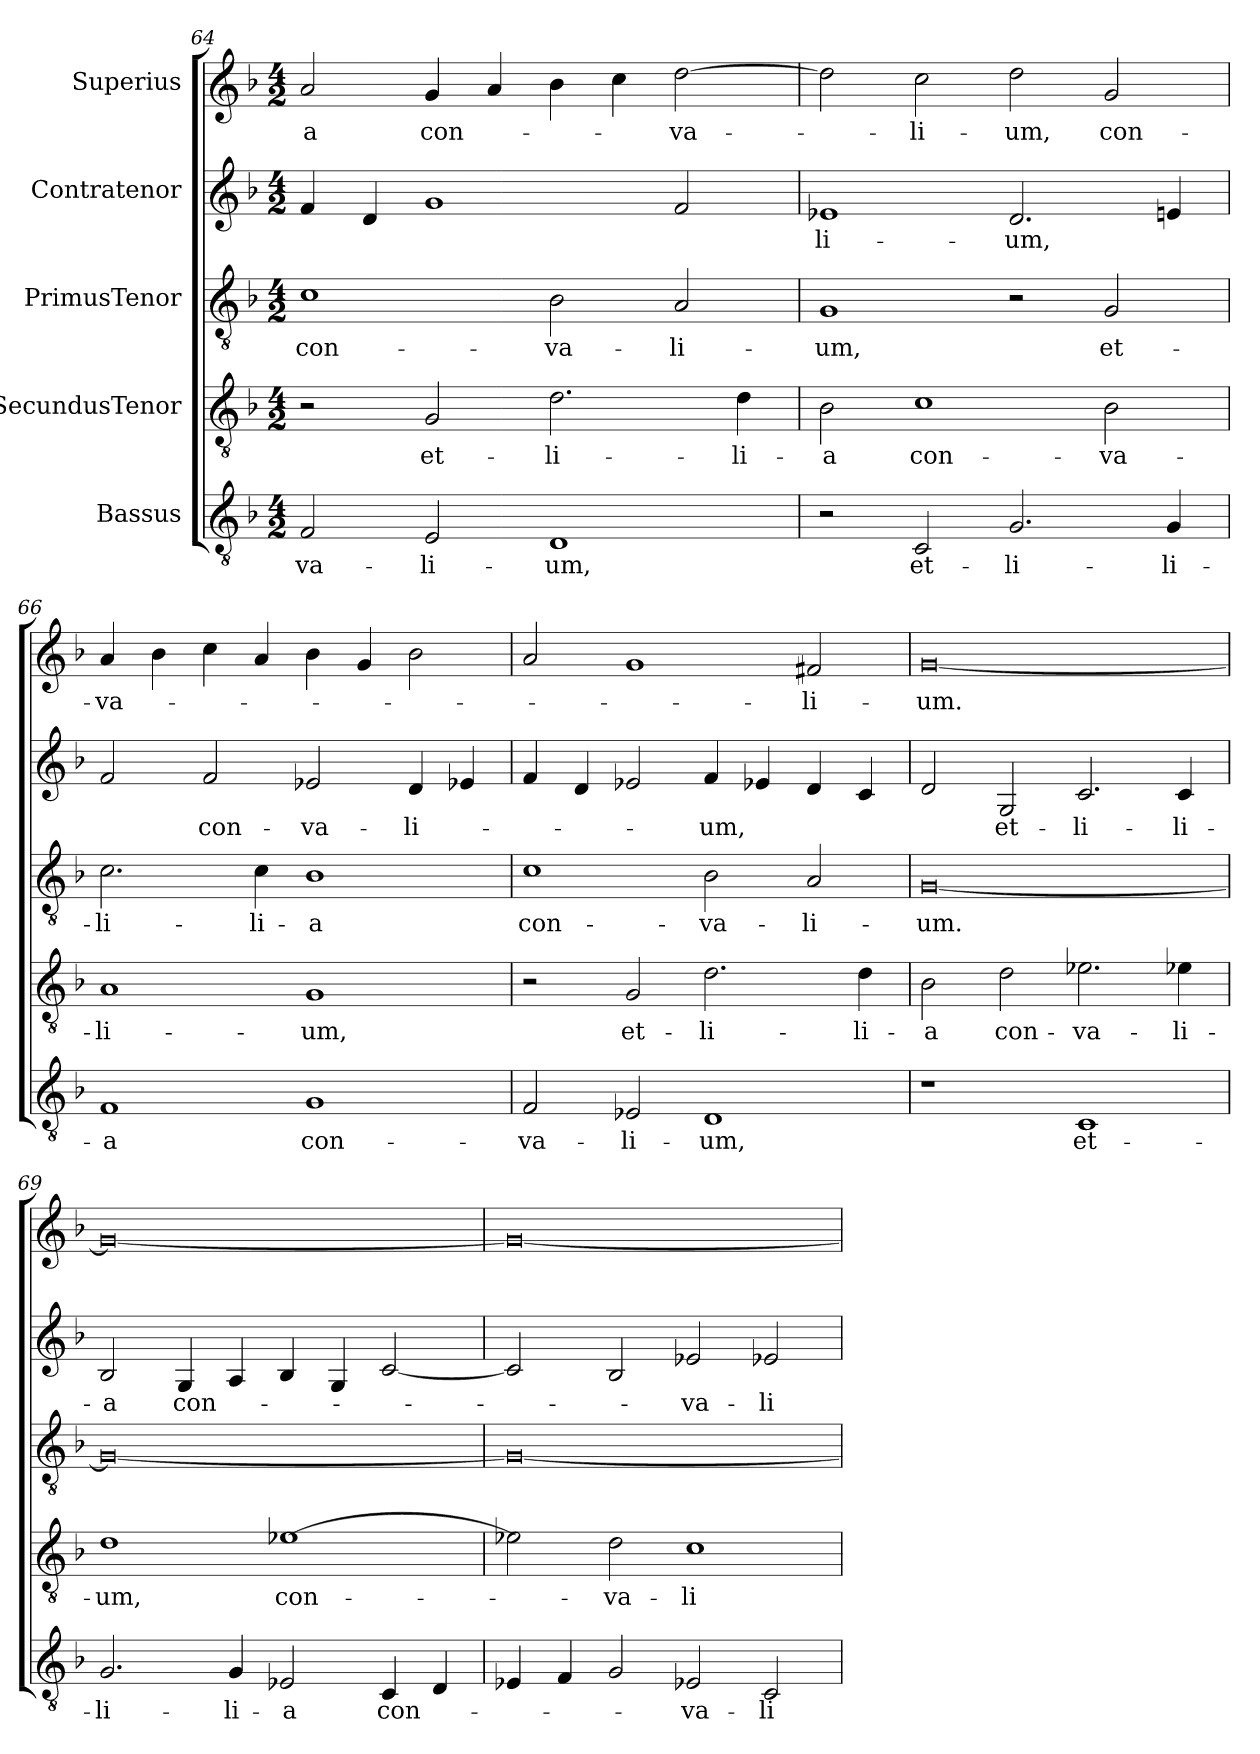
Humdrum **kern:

**kern	**text	**kern	**text	**kern	**text	**kern	**text	**kern	**text
*part5	*part5	*part4	*part4	*part3	*part3	*part2	*part2	*part1	*part1
*staff5	*staff5	*staff4	*staff4	*staff3	*staff3	*staff2	*staff2	*staff1	*staff1
*I"Bassus	*	*I"SecundusTenor	*	*I"PrimusTenor	*	*I"Contratenor	*	*I"Superius	*
*clefGv2	*	*clefGv2	*	*clefGv2	*	*clefG2	*	*clefG2	*
*k[b-]	*	*k[b-]	*	*k[b-]	*	*k[b-]	*	*k[b-]	*
*M4/2	*	*M4/2	*	*M4/2	*	*M4/2	*	*M4/2	*
=64	=64	=64	=64	=64	=64	=64	=64	=64	=64
2F/	-va-	2r	.	1c\	con-	4f/	.	2a/	-a
.	.	.	.	.	.	4d/	.	.	.
2E/	-li-	2G/	et-	.	.	1g/	.	4g/	con-
.	.	.	.	.	.	.	.	4a/	.
1D/	-um,	2.d\	li-	2B-\	-va-	.	.	4b-\	.
.	.	.	.	.	.	.	.	4cc\	.
.	.	.	.	2A/	-li-	2f/	.	[2dd\	va-
.	.	4d\	-li-	.	.	.	.	.	.
=65	=65	=65	=65	=65	=65	=65	=65	=65	=65
2r	.	2B-\	-a	1G/	-um,	1e-X/	-li-	2dd\]	.
2C/	et-	1c\	con-	.	.	.	.	2cc\	-li-
2.G/	li-	.	.	2r	.	2.d/	-um,	2dd\	-um,
.	.	2B-\	-va-	2G/	et-	.	.	2g/	con-
4G/	-li-	.	.	.	.	4en/	.	.	.
=66	=66	=66	=66	=66	=66	=66	=66	=66	=66
1F/	-a	1A/	-li-	2.c\	li-	2f/	.	4a/	-va-
.	.	.	.	.	.	.	.	4b-\	.
.	.	.	.	.	.	2f/	con-	4cc\	.
.	.	.	.	4c\	-li-	.	.	4a/	.
1G/	con-	1G/	-um,	1B-\	-a	2e-X/	-va-	4b-\	.
.	.	.	.	.	.	.	.	4g/	.
.	.	.	.	.	.	4d/	-li-	2b-\	.
.	.	.	.	.	.	4e-X/	.	.	.
=67	=67	=67	=67	=67	=67	=67	=67	=67	=67
2F/	-va-	2r	.	1c\	con-	4f/	.	2a/	.
.	.	.	.	.	.	4d/	.	.	.
2E-X/	-li-	2G/	et-	.	.	2e-X/	.	1g/	.
1D/	-um,	2.d\	li-	2B-\	-va-	4f/	-um,	.	.
.	.	.	.	.	.	4e-X/	.	.	.
.	.	.	.	2A/	-li-	4d/	.	2f#X/	-li-
.	.	4d\	-li-	.	.	4c/	.	.	.
=68	=68	=68	=68	=68	=68	=68	=68	=68	=68
1r	.	2B-\	-a	[0G/	-um.	2d/	.	[0g/	-um.
.	.	2d\	con-	.	.	2G/	et-	.	.
1C/	et-	2.e-X\	-va-	.	.	2.c/	li-	.	.
.	.	4e-X\	-li-	.	.	4c/	-li-	.	.
=69	=69	=69	=69	=69	=69	=69	=69	=69	=69
2.G/	li-	1d\	-um,	0G/_	.	2B-/	-a	0g/_	.
.	.	.	.	.	.	4G/	con-	.	.
4G/	-li-	.	.	.	.	4A/	.	.	.
2E-X/	-a	[1e-X\	con-	.	.	4B-/	.	.	.
.	.	.	.	.	.	4G/	.	.	.
4C/	con-	.	.	.	.	[2c/	.	.	.
4D/	.	.	.	.	.	.	.	.	.
=70	=70	=70	=70	=70	=70	=70	=70	=70	=70
4E-X/	.	2e-X\]	.	0G/_	.	2c/]	.	0g/_	.
4F/	.	.	.	.	.	.	.	.	.
2G/	.	2d\	-va-	.	.	2B-/	.	.	.
2E-X/	-va-	1c\	-li-	.	.	2e-X/	-va-	.	.
2C/	-li-	.	.	.	.	2e-X/	-li-	.	.
=	=	=	=	=	=	=	=	=	=
*-	*-	*-	*-	*-	*-	*-	*-	*-	*-
